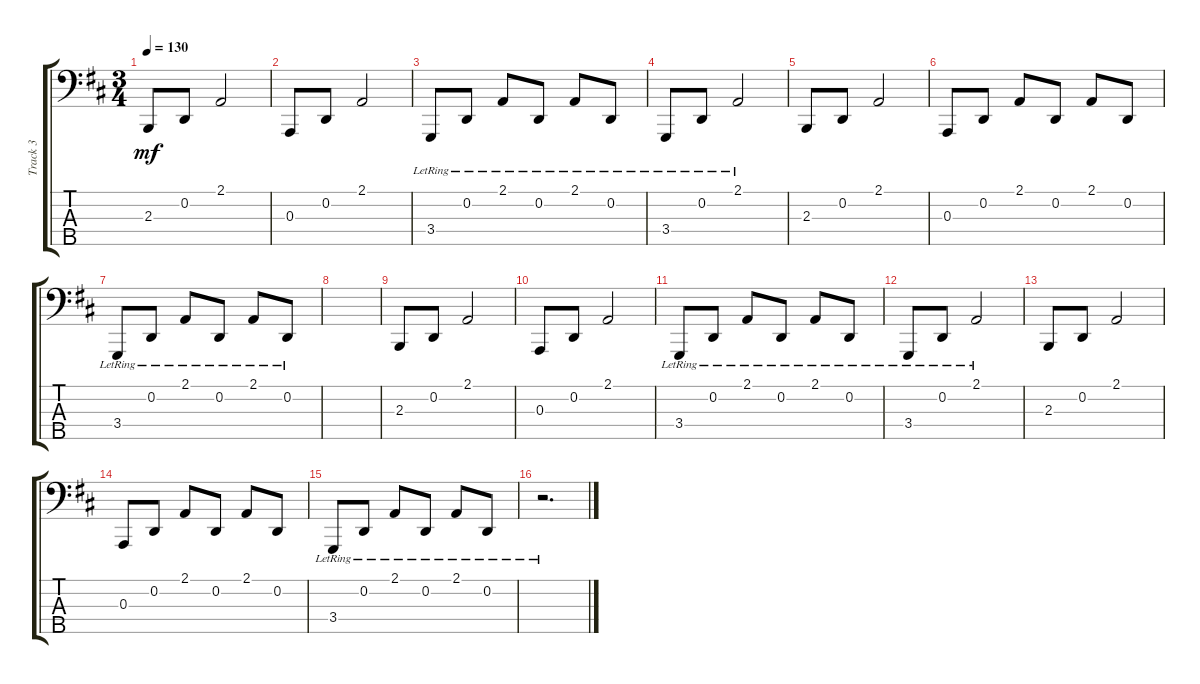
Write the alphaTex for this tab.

\track ("Track 3" "Track 3") {instrument acousticgrandpiano}
\staff {score tabs}
\tuning (G2 D2 A1 E1 B0) {hide}
\ts (3 4)
\tempo 130
\clef f4
\ks d
2.3.8{dy mf} 0.2.8 2.1.2 |
0.3.8 0.2.8 2.1.2 |
3.4{lr}.8 0.2{lr}.8 2.1{lr}.8 0.2{lr}.8 2.1{lr}.8 0.2{lr}.8 |
3.4{lr}.8 0.2{lr}.8 2.1{lr}.2 |
2.3.8 0.2.8 2.1.2 |
0.3.8 0.2.8 2.1.8 0.2.8 2.1.8 0.2.8 |
3.4{lr}.8 0.2{lr}.8 2.1{lr}.8 0.2{lr}.8 2.1{lr}.8 0.2{lr}.8 |
|
2.3.8 0.2.8 2.1.2 |
0.3.8 0.2.8 2.1.2 |
3.4{lr}.8 0.2{lr}.8 2.1{lr}.8 0.2{lr}.8 2.1{lr}.8 0.2{lr}.8 |
3.4{lr}.8 0.2{lr}.8 2.1{lr}.2 |
2.3.8 0.2.8 2.1.2 |
0.3.8 0.2.8 2.1.8 0.2.8 2.1.8 0.2.8 |
3.4{lr}.8 0.2{lr}.8 2.1{lr}.8 0.2{lr}.8 2.1{lr}.8 0.2{lr}.8 |
r.2{d}
